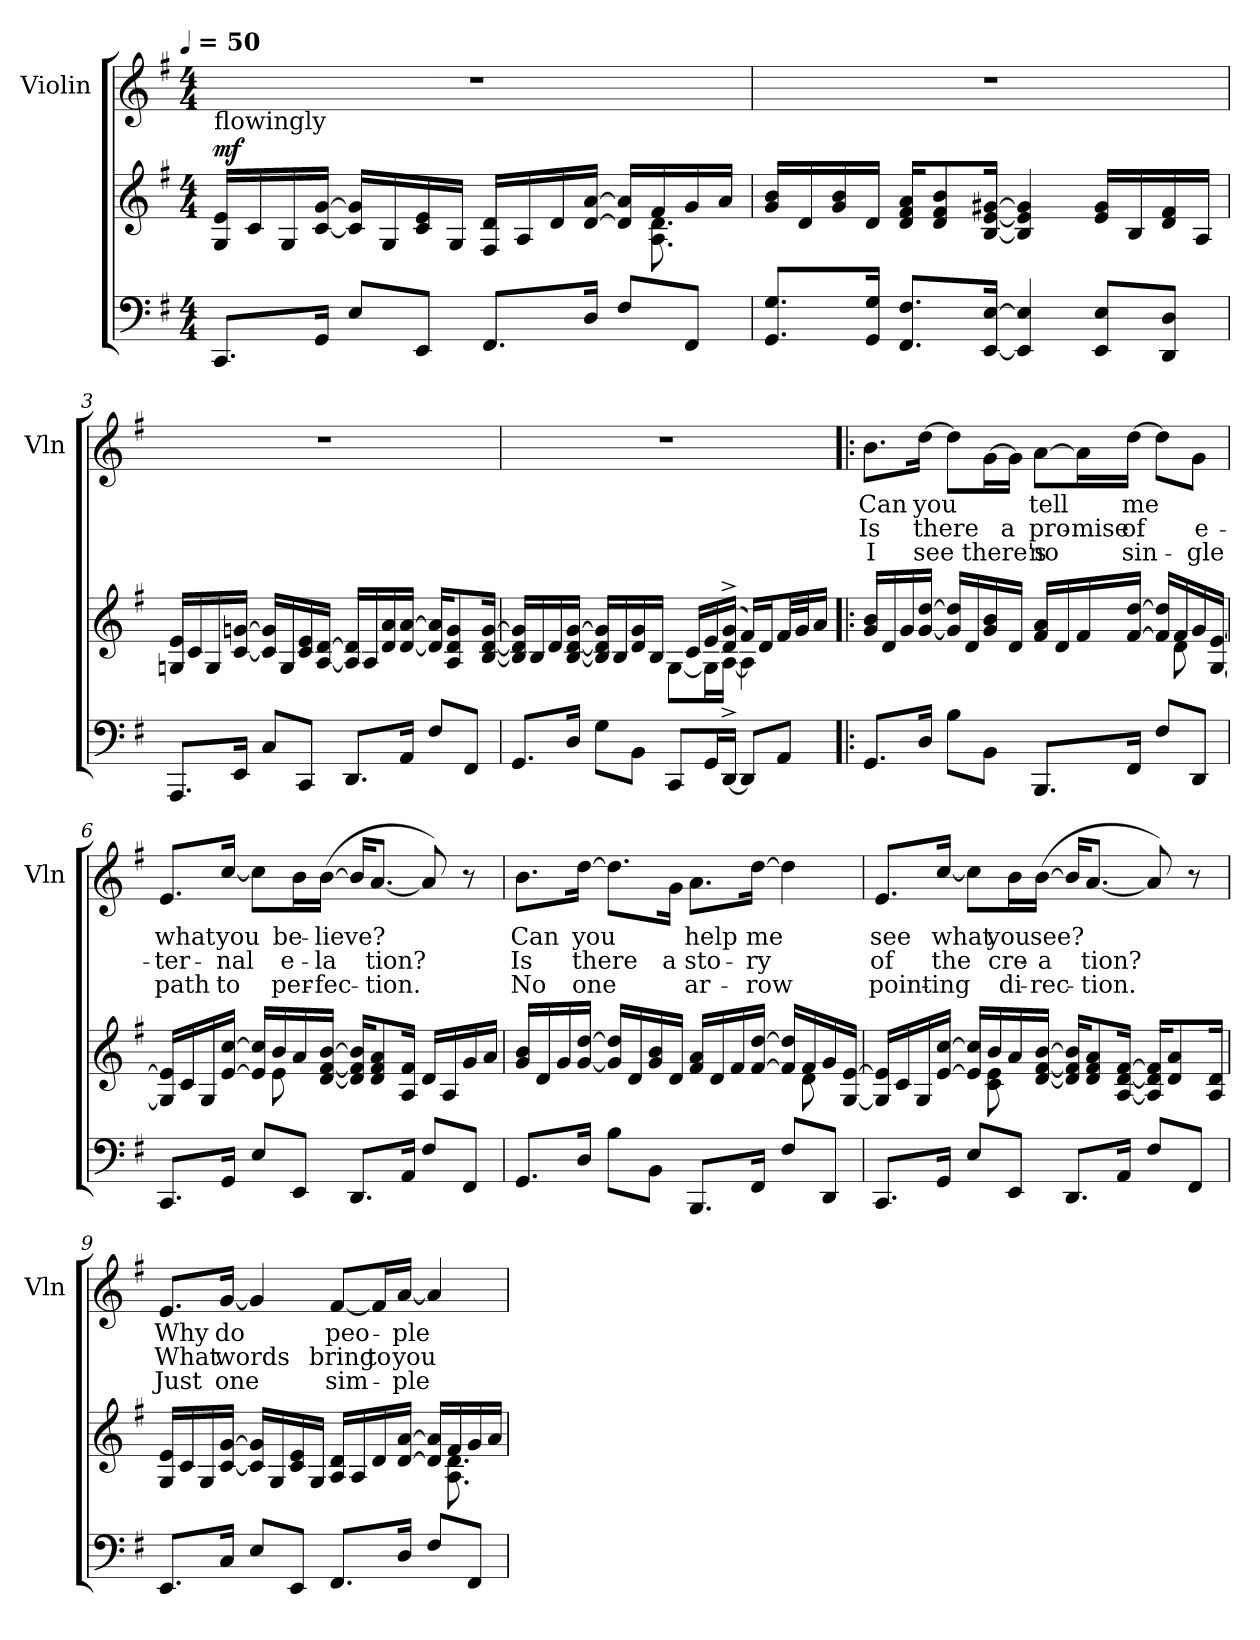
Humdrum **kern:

**kern	**kern	**dynam	**kern	**text	**text	**text
*part2	*part2	*part2	*part1	*part1	*part1	*part1
*staff3	*staff2	*staff2/3	*staff1	*staff1	*staff1	*staff1
*	*	*	*I"Violin	*	*	*
*	*	*	*I'Vln	*	*	*
*clefF4	*clefG2	*	*clefG2	*	*	*
*k[f#]	*k[f#]	*	*k[f#]	*	*	*
!!LO:TX:omd:t=[quarter] = 50
*M4/4	*M4/4	*	*M4/4	*	*	*
*MM50	*MM50	*	*MM50	*	*	*
=1	=1	=1	=1	=1	=1	=1
*	*^	*	*	*	*	*
!	!LO:TX:t=flowingly	!	!	!	!	!	!
!	!	!	!LO:DY:a	!	!	!	!
8.CCL	16G 16eLL	2ryy	mf	1r	.	.	.
.	16c	.	.	.	.	.	.
.	16G	.	.	.	.	.	.
16GGJk	[16c [16gJJ	.	.	.	.	.	.
8EL	16c] 16g]LL	.	.	.	.	.	.
.	16G	.	.	.	.	.	.
8EEJ	16c 16e	.	.	.	.	.	.
.	16GJJ	.	.	.	.	.	.
8.FF#L	16F# 16dLL	4ryy	.	.	.	.	.
.	16A	.	.	.	.	.	.
.	16d	.	.	.	.	.	.
16DJk	[16d [16aJJ	.	.	.	.	.	.
8F#L	16d] 16a]LL	16ryy	.	.	.	.	.
.	16f#	8.A\ 8.d\	.	.	.	.	.
8FF#J	16g	.	.	.	.	.	.
.	16aJJ	.	.	.	.	.	.
*	*v	*v	*	*	*	*	*
=2	=2	=2	=2	=2	=2	=2
8.GG 8.GL	16g 16bLL	.	1r	.	.	.
.	16d	.	.	.	.	.
.	16g 16b	.	.	.	.	.
16GG 16GJk	16dJJ	.	.	.	.	.
8.FF# 8.F#L	16d 16f# 16aKL	.	.	.	.	.
.	8d 8f# 8b	.	.	.	.	.
[16EE [16EJk	[16B [16e [16g#XJk	.	.	.	.	.
4EE]/ 4E]/	4B]/ 4e]/ 4g#]/	.	.	.	.	.
8EE 8EL	16e 16g#LL	.	.	.	.	.
.	16B	.	.	.	.	.
8DD 8DJ	16d 16f#	.	.	.	.	.
.	16AJJ	.	.	.	.	.
!!LO:LB:g=z
=3	=3	=3	=3	=3	=3	=3
8.AAAL	16Gn 16eLL	.	1r	.	.	.
.	16c	.	.	.	.	.
.	16G	.	.	.	.	.
16EEJk	[16c [16gnJJ	.	.	.	.	.
8CL	16c] 16g]LL	.	.	.	.	.
.	16G	.	.	.	.	.
8CCJ	16c 16e	.	.	.	.	.
.	[16A [16dJJ	.	.	.	.	.
8.DDL	16A] 16d]LL	.	.	.	.	.
.	16A	.	.	.	.	.
.	16d 16a	.	.	.	.	.
16AAJk	[16d [16aJJ	.	.	.	.	.
8F#L	16d] 16a]KL	.	.	.	.	.
.	8A 8d 8g	.	.	.	.	.
8FF#J	.	.	.	.	.	.
.	[16B [16d [16gJk	.	.	.	.	.
=4	=4	=4	=4	=4	=4	=4
*	*^	*	*	*	*	*
8.GGL	16B] 16d] 16g]LL	2ryy	.	1r	.	.	.
.	16B	.	.	.	.	.	.
.	16d	.	.	.	.	.	.
16DJk	[16B [16d [16gJJ	.	.	.	.	.	.
8GL	16B] 16d] 16g]LL	.	.	.	.	.	.
.	16B	.	.	.	.	.	.
8BBJ	16d 16g	.	.	.	.	.	.
.	16BJJ	.	.	.	.	.	.
8CCL	16ryy	[8GL	.	.	.	.	.
.	16cLL	.	.	.	.	.	.
16GGL	16e	16GL]	.	.	.	.	.
[16DDJJ	(>16d^ 16g^JJ	[16A^JJ	.	.	.	.	.
8DDL]	16f#LL)	4A\]	.	.	.	.	.
.	16dJ	.	.	.	.	.	.
8AAJ	32f#LL	.	.	.	.	.	.
.	32gJ	.	.	.	.	.	.
.	16aJJ	.	.	.	.	.	.
!!LO:LB:g=z
=5!|:	=5!|:	=5!|:	=5!|:	=5!|:	=5!|:	=5!|:	=5!|:
8.GGL	16g 16bLL	2ryy	.	8.bL	Can	Is	I
.	16d	.	.	.	.	.	.
.	16g	.	.	.	.	.	.
16DJk	[16g [16ddJJ	.	.	[16ddJk	you	there	see
8BL	16g] 16dd]LL	.	.	8ddL]	.	.	.
.	16d	.	.	.	.	.	.
8BBJ	16g 16b	.	.	[16gL	.	.	there's
.	16dJJ	.	.	16gJJ]	.	a	.
8.BBBL	16f# 16aLL	4ryy	.	[8aL	tell	pro-	no
.	16d	.	.	.	.	.	.
.	16f#	.	.	16aL]	.	-mise	.
16FF#Jk	[16f# [16ddJJ	.	.	[16ddJJ	me	of	sin-
8F#L	16f#] 16dd]LL	16ryy	.	8ddL]	.	.	.
.	16f#	8d\	.	.	.	.	.
8DDJ	16g	.	.	8gJ	.	e-	-gle
.	[16G [16eJJ	16ryy	.	.	.	.	.
=6	=6	=6	=6	=6	=6	=6	=6
8.CCL	16G] 16e]LL	4ryy	.	8.eL	what	-ter-	path
.	16c	.	.	.	.	.	.
.	16G	.	.	.	.	.	.
16GGJk	[16e [16ccJJ	.	.	[16ccJk	you	-nal	to
8EL	16e] 16cc]LL	16ryy	.	8ccL]	.	.	.
.	16b	8e\	.	.	.	.	.
8EEJ	16a	.	.	16bL	be-	e-	per-
.	[16d [16f# [16bJJ	16ryy	.	([16bJJ	-lieve?	-la	-fec-
8.DDL	16d] 16f#] 16b]KL	2ryy	.	16bKL]	.	.	.
.	8d 8f# 8a	.	.	[8.aJ	.	-tion?	-tion.
16AAJk	16A 16f#Jk	.	.	.	.	.	.
8F#L	16dLL	.	.	8a/])	.	.	.
.	16A	.	.	.	.	.	.
8FF#J	16g	.	.	8r	.	.	.
.	16aJJ	.	.	.	.	.	.
!!LO:PB:g=z
=7	=7	=7	=7	=7	=7	=7	=7
8.GGL	16g 16bLL	2ryy	.	8.bL	Can	Is	No
.	16d	.	.	.	.	.	.
.	16g	.	.	.	.	.	.
16DJk	[16g [16ddJJ	.	.	[16ddJk	you	there	one
8BL	16g] 16dd]LL	.	.	8.ddL]	.	.	.
.	16d	.	.	.	.	.	.
8BBJ	16g 16b	.	.	.	.	.	.
.	16dJJ	.	.	16gJk	.	a	.
8.BBBL	16f# 16aLL	4ryy	.	8.aL	help	sto-	ar-
.	16d	.	.	.	.	.	.
.	16f#	.	.	.	.	.	.
16FF#Jk	[16f# [16ddJJ	.	.	[16ddJk	me	-ry	-row
8F#L	16f#] 16dd]LL	16ryy	.	4dd\]	.	.	.
.	16f#	8d\	.	.	.	.	.
8DDJ	16g	.	.	.	.	.	.
.	[16G [16eJJ	16ryy	.	.	.	.	.
=8	=8	=8	=8	=8	=8	=8	=8
8.CCL	16G] 16e]LL	4ryy	.	8.eL	see	of	point-
.	16c	.	.	.	.	.	.
.	16G	.	.	.	.	.	.
16GGJk	[16e [16ccJJ	.	.	[16ccJk	what	the	-ing
8EL	16e] 16cc]LL	16ryy	.	8ccL]	.	.	.
.	16b	8c\ 8e\	.	.	.	.	.
8EEJ	16a	.	.	16bL	you	cre-	di-
.	[16d [16f# [16bJJ	16ryy	.	([16bJJ	see?	-a	-rec-
8.DDL	16d] 16f#] 16b]KL	2ryy	.	16bKL]	.	.	.
.	8d 8f# 8a	.	.	[8.aJ	.	-tion?	-tion.
16AAJk	[16A [16d [16f#Jk	.	.	.	.	.	.
8F#L	16A] 16d] 16f#]KL	.	.	8a/])	.	.	.
.	8d 8a	.	.	.	.	.	.
8FF#J	.	.	.	8r	.	.	.
.	16A 16dJk	.	.	.	.	.	.
!!LO:LB:g=z
=9	=9	=9	=9	=9	=9	=9	=9
8.EEL	16G 16eLL	2ryy	.	8.eL	Why	What	Just
.	16c	.	.	.	.	.	.
.	16G	.	.	.	.	.	.
16CJk	[16c [16gJJ	.	.	[16gJk	do	words	one
8EL	16c] 16g]LL	.	.	4g/]	.	.	.
.	16G	.	.	.	.	.	.
8EEJ	16c 16e	.	.	.	.	.	.
.	16GJJ	.	.	.	.	.	.
8.FF#L	16A 16dLL	4ryy	.	[8f#L	peo-	bring	sim-
.	16A	.	.	.	.	.	.
.	16d	.	.	16f#L]	.	to	.
16DJk	[16d [16aJJ	.	.	[16aJJ	-ple	you	-ple
8F#L	16d] 16a]LL	16ryy	.	4a/]	.	.	.
.	16f#	8.A\ 8.d\	.	.	.	.	.
8FF#J	16g	.	.	.	.	.	.
.	16aJJ	.	.	.	.	.	.
*	*v	*v	*	*	*	*	*
=	=	=	=	=	=	=
*-	*-	*-	*-	*-	*-	*-
